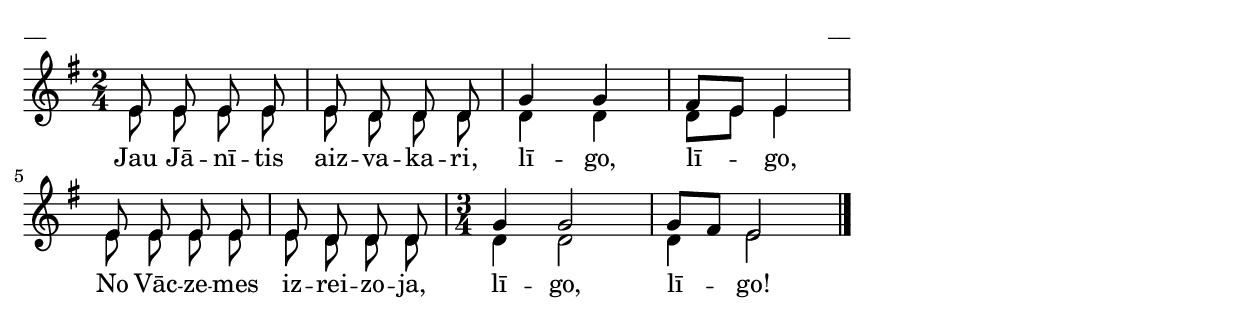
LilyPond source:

\version "2.13.16"
%\header {
%    title = "Jau Jānītis aizvakar"
%}
% "Visi gaida jāņu dienu", 163.lpp.
\paper {
line-width = 14\cm
left-margin = 0.4\cm
between-system-padding = 0.3\cm
between-system-space = 0.3\cm
}
\layout {
indent = #0
ragged-last = ##f
}

voiceA = \relative c' {
\clef "treble"
\key e \minor
\time 2/4 
e8 e e e | e8 d d d | g4 g | fis8[ e] e4 |
e8 e e e | e8 d d d | 
\time 3/4
g4 g2 | g8[ fis] e2 
\bar "|." 
} 


lyricA = \lyricmode {
Jau Jā -- nī -- tis aiz -- va -- ka -- ri, lī -- go, lī -- go, 
No Vāc -- ze -- mes iz -- rei -- zo -- ja, lī -- go, lī -- go!
}


voiceB = \relative c' {
\clef "treble"
\key e \minor
\time 2/4 
e8 e e e | e8 d d d | d4 d | d8[ e] e4 |
e8 e e e | e8 d d d | 
\time 3/4
d4 d2 | d4 e2 
\bar "|." 
} 

chordsA = \chordmode {
\time 2/4
c2:5 | 
\time 3/4
c4:5 f4:5 c4:5 | 
\time 2/4
c2:5 | 
\time 3/4
g4:5 c2:5 |
\time 2/4
g4:5 f4:5 |
c2:5 |
\time 3/4
c2.:5 | g4:5 c2:5 |
\time 2/4
g4:5 f4:5 |
c2:5 |
\time 3/4
c2.:5 | g4:5 c2:5 |
}

fullScore = <<
\new Staff {
<<
\new Voice = "voiceA" { \voiceOne \autoBeamOff \voiceA }
\lyricsto "voiceA" \new Lyrics \lyricA
\new Voice = "voiceB" { \voiceTwo \autoBeamOff \voiceB }
>>
}
>>

\score {
\fullScore
\header { piece = "__" opus = "__" }
}
\markup { \with-color #(x11-color 'white) \sans \smaller "__" }
\score {
\unfoldRepeats
\fullScore
\midi {
\context { \Staff \remove "Staff_performer" }
\context { \Voice \consists "Staff_performer" }
}
}
